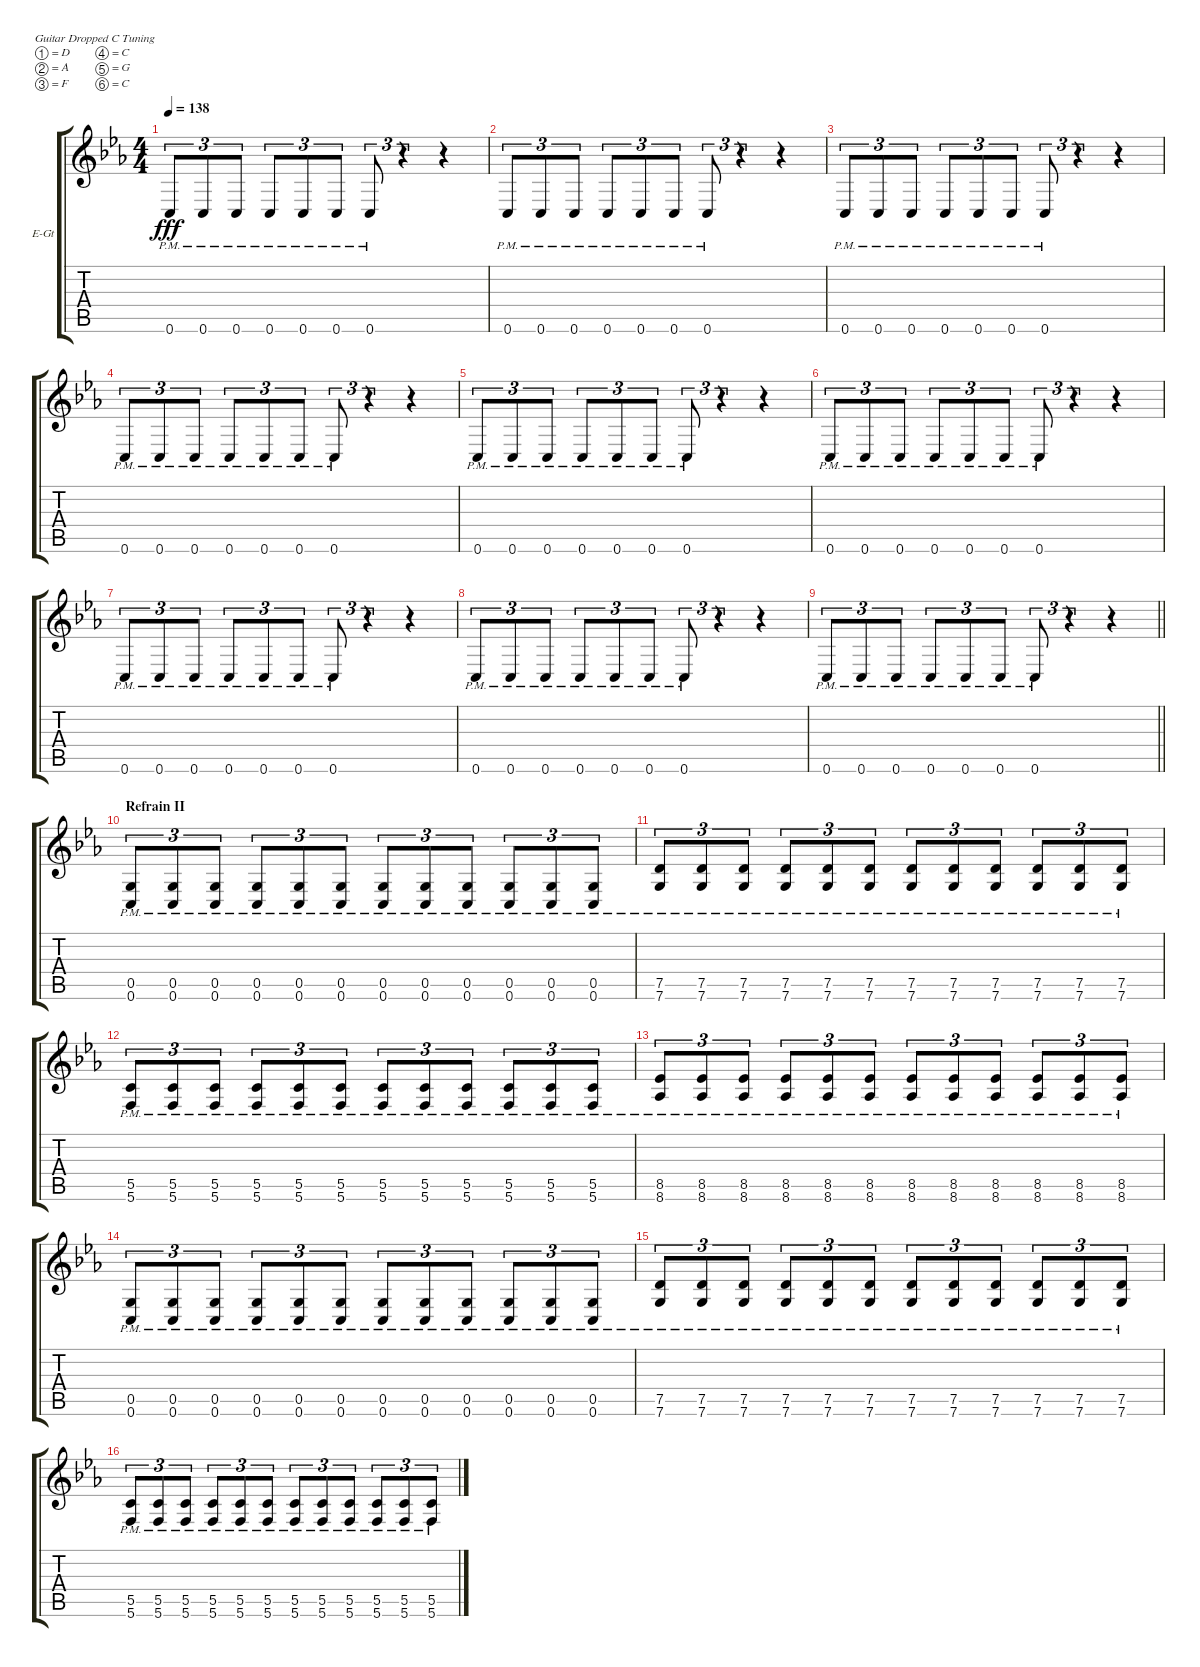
\bracketExtendMode groupsimilarinstruments
\firstSystemTrackNameOrientation horizontal
\otherSystemsTrackNameOrientation horizontal
\track ("Guitar 1" "E-Gt") {instrument distortionguitar}
\staff {score tabs}
\tuning (D4 A3 F3 C3 G2 C2)
\ts (4 4)
\tempo 138
\clef g2
\ks eb
0.6{pm}.8{tu (3 2) dy fff} 0.6{pm}.8{tu (3 2)} 0.6{pm}.8{tu (3 2)} 0.6{pm}.8{tu (3 2)} 0.6{pm}.8{tu (3 2)} 0.6{pm}.8{tu (3 2)} 0.6{pm}.8{tu (3 2)} r.4{tu (3 2)} r.4 |
0.6{pm}.8{tu (3 2)} 0.6{pm}.8{tu (3 2)} 0.6{pm}.8{tu (3 2)} 0.6{pm}.8{tu (3 2)} 0.6{pm}.8{tu (3 2)} 0.6{pm}.8{tu (3 2)} 0.6{pm}.8{tu (3 2)} r.4{tu (3 2)} r.4 |
0.6{pm}.8{tu (3 2)} 0.6{pm}.8{tu (3 2)} 0.6{pm}.8{tu (3 2)} 0.6{pm}.8{tu (3 2)} 0.6{pm}.8{tu (3 2)} 0.6{pm}.8{tu (3 2)} 0.6{pm}.8{tu (3 2)} r.4{tu (3 2)} r.4 |
0.6{pm}.8{tu (3 2)} 0.6{pm}.8{tu (3 2)} 0.6{pm}.8{tu (3 2)} 0.6{pm}.8{tu (3 2)} 0.6{pm}.8{tu (3 2)} 0.6{pm}.8{tu (3 2)} 0.6{pm}.8{tu (3 2)} r.4{tu (3 2)} r.4 |
0.6{pm}.8{tu (3 2)} 0.6{pm}.8{tu (3 2)} 0.6{pm}.8{tu (3 2)} 0.6{pm}.8{tu (3 2)} 0.6{pm}.8{tu (3 2)} 0.6{pm}.8{tu (3 2)} 0.6{pm}.8{tu (3 2)} r.4{tu (3 2)} r.4 |
0.6{pm}.8{tu (3 2)} 0.6{pm}.8{tu (3 2)} 0.6{pm}.8{tu (3 2)} 0.6{pm}.8{tu (3 2)} 0.6{pm}.8{tu (3 2)} 0.6{pm}.8{tu (3 2)} 0.6{pm}.8{tu (3 2)} r.4{tu (3 2)} r.4 |
0.6{pm}.8{tu (3 2)} 0.6{pm}.8{tu (3 2)} 0.6{pm}.8{tu (3 2)} 0.6{pm}.8{tu (3 2)} 0.6{pm}.8{tu (3 2)} 0.6{pm}.8{tu (3 2)} 0.6{pm}.8{tu (3 2)} r.4{tu (3 2)} r.4 |
0.6{pm}.8{tu (3 2)} 0.6{pm}.8{tu (3 2)} 0.6{pm}.8{tu (3 2)} 0.6{pm}.8{tu (3 2)} 0.6{pm}.8{tu (3 2)} 0.6{pm}.8{tu (3 2)} 0.6{pm}.8{tu (3 2)} r.4{tu (3 2)} r.4 |
\barLineRight lightlight
0.6{pm}.8{tu (3 2)} 0.6{pm}.8{tu (3 2)} 0.6{pm}.8{tu (3 2)} 0.6{pm}.8{tu (3 2)} 0.6{pm}.8{tu (3 2)} 0.6{pm}.8{tu (3 2)} 0.6{pm}.8{tu (3 2)} r.4{tu (3 2)} r.4 |
\section ("" "Refrain II")
(0.5{pm} 0.6{pm}).8{tu (3 2)} (0.5{pm} 0.6{pm}).8{tu (3 2)} (0.5{pm} 0.6{pm}).8{tu (3 2)} (0.5{pm} 0.6{pm}).8{tu (3 2)} (0.5{pm} 0.6{pm}).8{tu (3 2)} (0.5{pm} 0.6{pm}).8{tu (3 2)} (0.5{pm} 0.6{pm}).8{tu (3 2)} (0.5{pm} 0.6{pm}).8{tu (3 2)} (0.5{pm} 0.6{pm}).8{tu (3 2)} (0.5{pm} 0.6{pm}).8{tu (3 2)} (0.5{pm} 0.6{pm}).8{tu (3 2)} (0.5{pm} 0.6{pm}).8{tu (3 2)} |
(7.5{pm} 7.6{pm}).8{tu (3 2)} (7.5{pm} 7.6{pm}).8{tu (3 2)} (7.5{pm} 7.6{pm}).8{tu (3 2)} (7.5{pm} 7.6{pm}).8{tu (3 2)} (7.5{pm} 7.6{pm}).8{tu (3 2)} (7.5{pm} 7.6{pm}).8{tu (3 2)} (7.5{pm} 7.6{pm}).8{tu (3 2)} (7.5{pm} 7.6{pm}).8{tu (3 2)} (7.5{pm} 7.6{pm}).8{tu (3 2)} (7.5{pm} 7.6{pm}).8{tu (3 2)} (7.5{pm} 7.6{pm}).8{tu (3 2)} (7.5{pm} 7.6{pm}).8{tu (3 2)} |
(5.5{pm} 5.6{pm}).8{tu (3 2)} (5.5{pm} 5.6{pm}).8{tu (3 2)} (5.5{pm} 5.6{pm}).8{tu (3 2)} (5.5{pm} 5.6{pm}).8{tu (3 2)} (5.5{pm} 5.6{pm}).8{tu (3 2)} (5.5{pm} 5.6{pm}).8{tu (3 2)} (5.5{pm} 5.6{pm}).8{tu (3 2)} (5.5{pm} 5.6{pm}).8{tu (3 2)} (5.5{pm} 5.6{pm}).8{tu (3 2)} (5.5{pm} 5.6{pm}).8{tu (3 2)} (5.5{pm} 5.6{pm}).8{tu (3 2)} (5.5{pm} 5.6{pm}).8{tu (3 2)} |
(8.5{pm} 8.6{pm}).8{tu (3 2)} (8.5{pm} 8.6{pm}).8{tu (3 2)} (8.5{pm} 8.6{pm}).8{tu (3 2)} (8.5{pm} 8.6{pm}).8{tu (3 2)} (8.5{pm} 8.6{pm}).8{tu (3 2)} (8.5{pm} 8.6{pm}).8{tu (3 2)} (8.5{pm} 8.6{pm}).8{tu (3 2)} (8.5{pm} 8.6{pm}).8{tu (3 2)} (8.5{pm} 8.6{pm}).8{tu (3 2)} (8.5{pm} 8.6{pm}).8{tu (3 2)} (8.5{pm} 8.6{pm}).8{tu (3 2)} (8.5{pm} 8.6{pm}).8{tu (3 2)} |
(0.5{pm} 0.6{pm}).8{tu (3 2)} (0.5{pm} 0.6{pm}).8{tu (3 2)} (0.5{pm} 0.6{pm}).8{tu (3 2)} (0.5{pm} 0.6{pm}).8{tu (3 2)} (0.5{pm} 0.6{pm}).8{tu (3 2)} (0.5{pm} 0.6{pm}).8{tu (3 2)} (0.5{pm} 0.6{pm}).8{tu (3 2)} (0.5{pm} 0.6{pm}).8{tu (3 2)} (0.5{pm} 0.6{pm}).8{tu (3 2)} (0.5{pm} 0.6{pm}).8{tu (3 2)} (0.5{pm} 0.6{pm}).8{tu (3 2)} (0.5{pm} 0.6{pm}).8{tu (3 2)} |
(7.5{pm} 7.6{pm}).8{tu (3 2)} (7.5{pm} 7.6{pm}).8{tu (3 2)} (7.5{pm} 7.6{pm}).8{tu (3 2)} (7.5{pm} 7.6{pm}).8{tu (3 2)} (7.5{pm} 7.6{pm}).8{tu (3 2)} (7.5{pm} 7.6{pm}).8{tu (3 2)} (7.5{pm} 7.6{pm}).8{tu (3 2)} (7.5{pm} 7.6{pm}).8{tu (3 2)} (7.5{pm} 7.6{pm}).8{tu (3 2)} (7.5{pm} 7.6{pm}).8{tu (3 2)} (7.5{pm} 7.6{pm}).8{tu (3 2)} (7.5{pm} 7.6{pm}).8{tu (3 2)} |
(5.5{pm} 5.6{pm}).8{tu (3 2)} (5.5{pm} 5.6{pm}).8{tu (3 2)} (5.5{pm} 5.6{pm}).8{tu (3 2)} (5.5{pm} 5.6{pm}).8{tu (3 2)} (5.5{pm} 5.6{pm}).8{tu (3 2)} (5.5{pm} 5.6{pm}).8{tu (3 2)} (5.5{pm} 5.6{pm}).8{tu (3 2)} (5.5{pm} 5.6{pm}).8{tu (3 2)} (5.5{pm} 5.6{pm}).8{tu (3 2)} (5.5{pm} 5.6{pm}).8{tu (3 2)} (5.5{pm} 5.6{pm}).8{tu (3 2)} (5.5{pm} 5.6{pm}).8{tu (3 2)}
